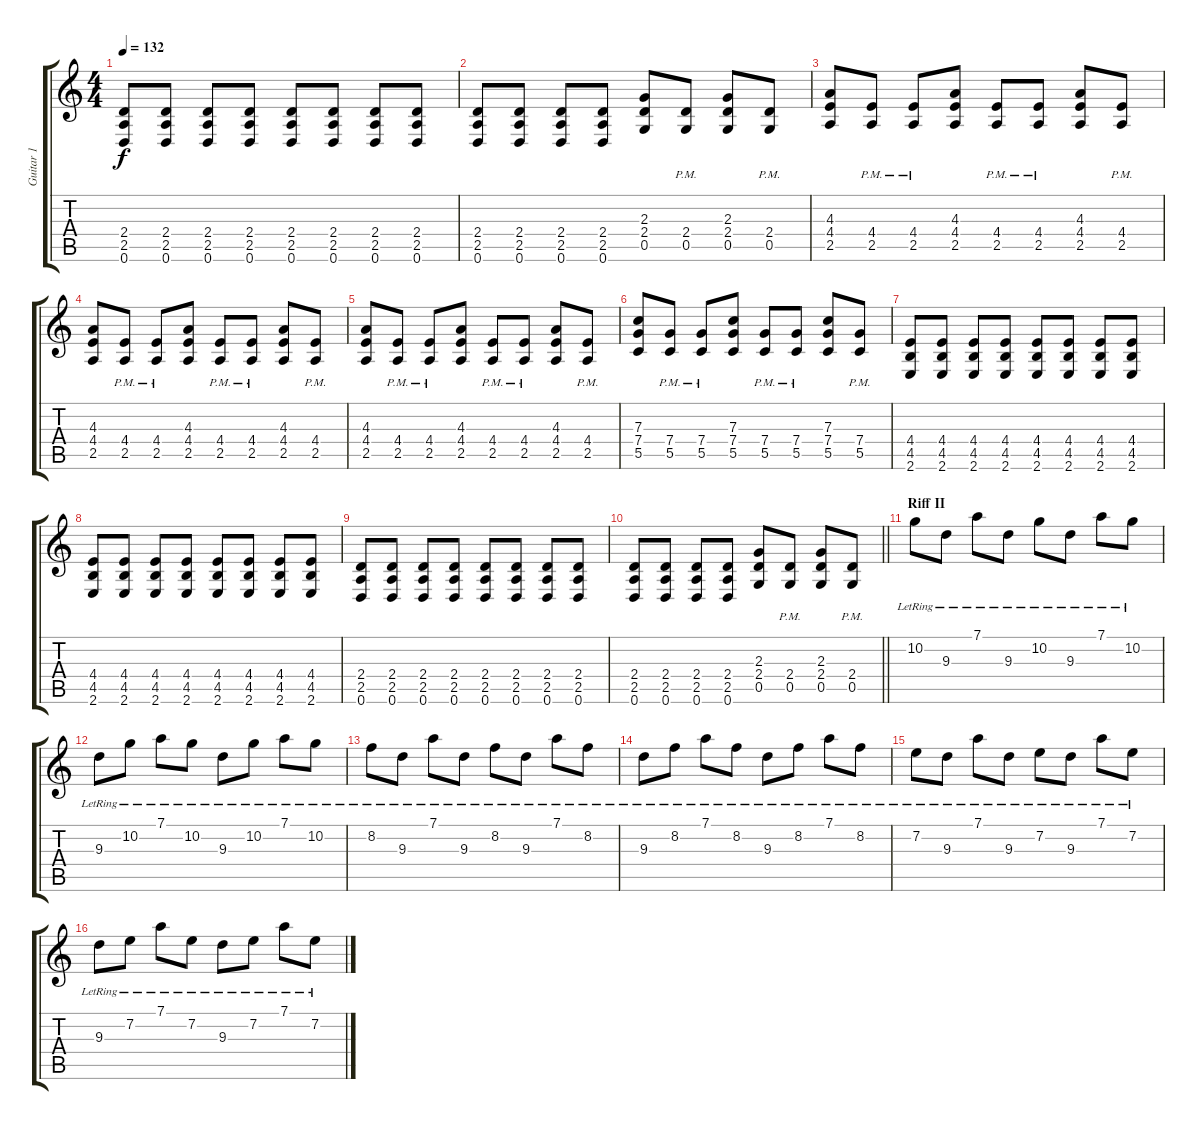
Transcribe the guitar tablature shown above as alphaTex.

\track ("Guitar 1" "Guitar 1") {instrument distortionguitar}
\staff {score tabs}
\tuning (D4 A3 F3 C3 G2 D2) {hide}
\ts (4 4)
\tempo 132
\clef g2
\ks c
(2.4 2.5 0.6).8{dy f} (2.4 2.5 0.6).8 (2.4 2.5 0.6).8 (2.4 2.5 0.6).8 (2.4 2.5 0.6).8 (2.4 2.5 0.6).8 (2.4 2.5 0.6).8 (2.4 2.5 0.6).8 |
(2.4 2.5 0.6).8 (2.4 2.5 0.6).8 (2.4 2.5 0.6).8 (2.4 2.5 0.6).8 (2.3 2.4 0.5).8 (2.4{pm} 0.5{pm}).8 (2.3 2.4 0.5).8 (2.4{pm} 0.5{pm}).8 |
(4.3 4.4 2.5).8 (4.4{pm} 2.5{pm}).8 (4.4{pm} 2.5{pm}).8 (4.3 4.4 2.5).8 (4.4{pm} 2.5{pm}).8 (4.4{pm} 2.5{pm}).8 (4.3 4.4 2.5).8 (4.4{pm} 2.5{pm}).8 |
(4.3 4.4 2.5).8 (4.4{pm} 2.5{pm}).8 (4.4{pm} 2.5{pm}).8 (4.3 4.4 2.5).8 (4.4{pm} 2.5{pm}).8 (4.4{pm} 2.5{pm}).8 (4.3 4.4 2.5).8 (4.4{pm} 2.5{pm}).8 |
(4.3 4.4 2.5).8 (4.4{pm} 2.5{pm}).8 (4.4{pm} 2.5{pm}).8 (4.3 4.4 2.5).8 (4.4{pm} 2.5{pm}).8 (4.4{pm} 2.5{pm}).8 (4.3 4.4 2.5).8 (4.4{pm} 2.5{pm}).8 |
(7.3 7.4 5.5).8 (7.4{pm} 5.5{pm}).8 (7.4{pm} 5.5{pm}).8 (7.3 7.4 5.5).8 (7.4{pm} 5.5{pm}).8 (7.4{pm} 5.5{pm}).8 (7.3 7.4 5.5).8 (7.4{pm} 5.5{pm}).8 |
(4.4 4.5 2.6).8 (4.4 4.5 2.6).8 (4.4 4.5 2.6).8 (4.4 4.5 2.6).8 (4.4 4.5 2.6).8 (4.4 4.5 2.6).8 (4.4 4.5 2.6).8 (4.4 4.5 2.6).8 |
(4.4 4.5 2.6).8 (4.4 4.5 2.6).8 (4.4 4.5 2.6).8 (4.4 4.5 2.6).8 (4.4 4.5 2.6).8 (4.4 4.5 2.6).8 (4.4 4.5 2.6).8 (4.4 4.5 2.6).8 |
(2.4 2.5 0.6).8 (2.4 2.5 0.6).8 (2.4 2.5 0.6).8 (2.4 2.5 0.6).8 (2.4 2.5 0.6).8 (2.4 2.5 0.6).8 (2.4 2.5 0.6).8 (2.4 2.5 0.6).8 |
\barLineRight lightlight
(2.4 2.5 0.6).8 (2.4 2.5 0.6).8 (2.4 2.5 0.6).8 (2.4 2.5 0.6).8 (2.3 2.4 0.5).8 (2.4{pm} 0.5{pm}).8 (2.3 2.4 0.5).8 (2.4{pm} 0.5{pm}).8 |
\section ("" "Riff II")
10.2{lr}.8{instrument acousticguitarsteel} 9.3{lr}.8 7.1{lr}.8 9.3{lr}.8 10.2{lr}.8 9.3{lr}.8 7.1{lr}.8 10.2{lr}.8 |
9.3{lr}.8 10.2{lr}.8 7.1{lr}.8 10.2{lr}.8 9.3{lr}.8 10.2{lr}.8 7.1{lr}.8 10.2{lr}.8 |
8.2{lr}.8 9.3{lr}.8 7.1{lr}.8 9.3{lr}.8 8.2{lr}.8 9.3{lr}.8 7.1{lr}.8 8.2{lr}.8 |
9.3{lr}.8 8.2{lr}.8 7.1{lr}.8 8.2{lr}.8 9.3{lr}.8 8.2{lr}.8 7.1{lr}.8 8.2{lr}.8 |
7.2{lr}.8 9.3{lr}.8 7.1{lr}.8 9.3{lr}.8 7.2{lr}.8 9.3{lr}.8 7.1{lr}.8 7.2{lr}.8 |
9.3{lr}.8 7.2{lr}.8 7.1{lr}.8 7.2{lr}.8 9.3{lr}.8 7.2{lr}.8 7.1{lr}.8 7.2{lr}.8
